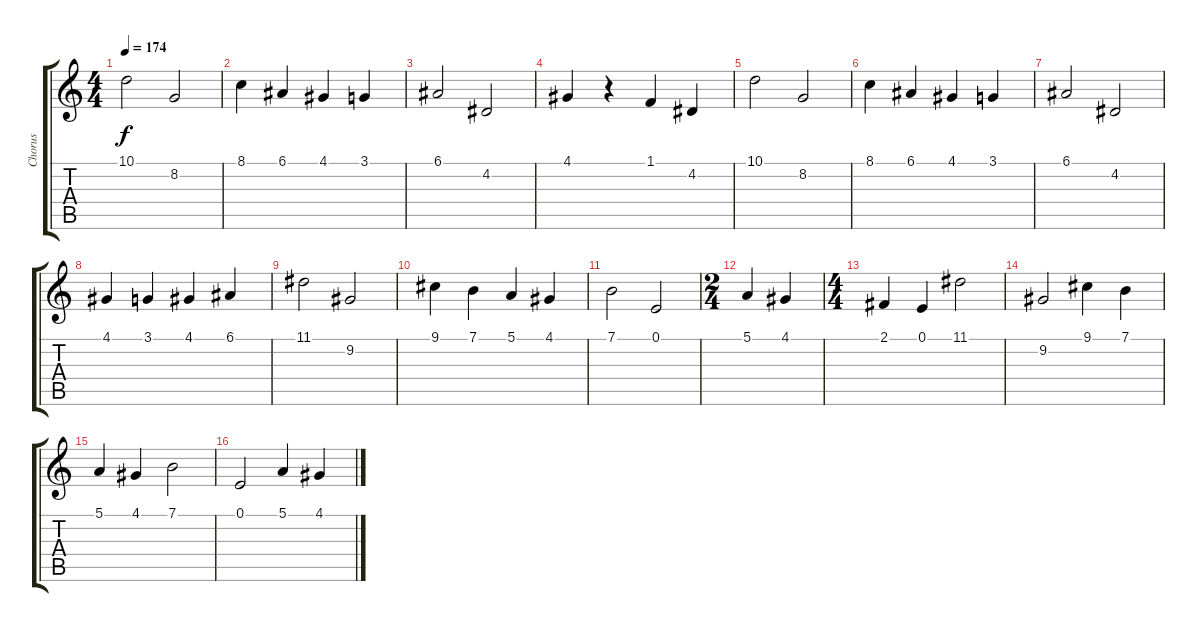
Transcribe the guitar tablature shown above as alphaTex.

\track ("Chorus" "Chorus") {instrument vibraphone}
\staff {score tabs}
\tuning (E4 B3 G3 D3 A2 E2) {hide}
\ts (4 4)
\tempo 174
\clef g2
\ks c
10.1.2{dy f} 8.2.2 |
8.1.4 6.1.4 4.1.4 3.1.4 |
6.1.2 4.2.2 |
4.1.4 r.4 1.1.4 4.2.4 |
10.1.2 8.2.2 |
8.1.4 6.1.4 4.1.4 3.1.4 |
6.1.2 4.2.2 |
4.1.4 3.1.4 4.1.4 6.1.4 |
11.1.2 9.2.2 |
9.1.4 7.1.4 5.1.4 4.1.4 |
7.1.2 0.1.2 |
\ts (2 4)
5.1.4 4.1.4 |
\ts (4 4)
2.1.4 0.1.4 11.1.2 |
9.2.2 9.1.4 7.1.4 |
5.1.4 4.1.4 7.1.2 |
0.1.2 5.1.4 4.1.4
